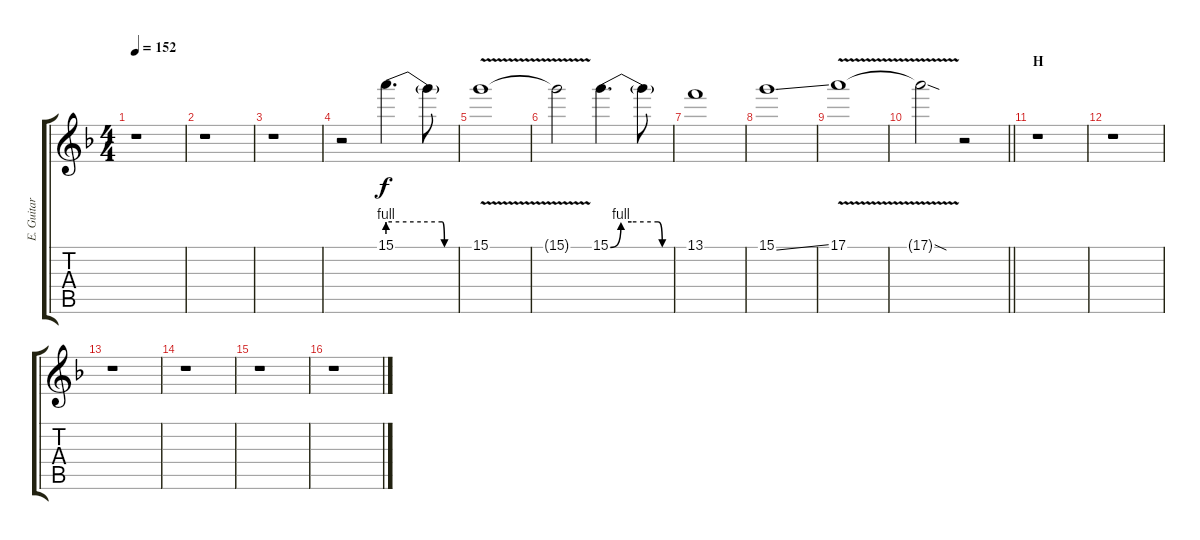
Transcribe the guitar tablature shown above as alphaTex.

\track ("E. Guitar I" "E. Guitar ") {instrument overdrivenguitar}
\staff {score tabs}
\tuning (E4 B3 G3 D3 A2 E2) {hide}
\ts (4 4)
\tempo 152
\clef g2
\ks f
r.1{dy f} |
r.1 |
r.1 |
r.2 15.1{be (custom 0 4 28 4 46 4 48 0 60 0)}.4{d} 15.1{t}.8 |
15.1{v}.1 |
15.1{t}.2 15.1{be (custom 0 0 10 4 20 4 45 4 49 0 60 0)}.4{d} 15.1{t}.8 |
13.1.1 |
15.1{ss}.1 |
17.1{v}.1 |
\barLineRight lightlight
17.1{sod t}.2 r.2 |
\section ("" "H")
r.1 |
r.1 |
r.1 |
r.1 |
r.1 |
r.1
